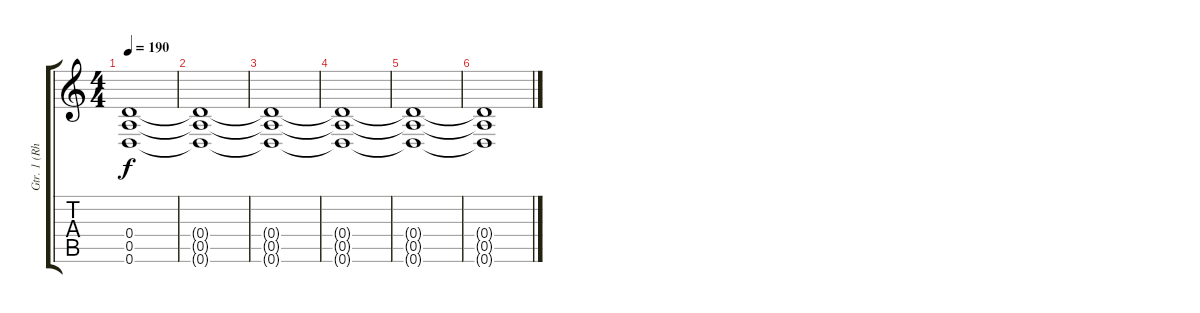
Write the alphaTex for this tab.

\track ("Gtr. 1 (Rhythm)" "Gtr. 1 (Rh") {instrument distortionguitar}
\staff {score tabs}
\tuning (E4 B3 G3 D3 A2 D2) {hide}
\ts (4 4)
\tempo 190
\clef g2
\ks c
(0.4{t} 0.5{t} 0.6{t}).1{dy f} |
(0.4{t} 0.5{t} 0.6{t}).1 |
(0.4{t} 0.5{t} 0.6{t}).1{volume 0} |
(0.4{t} 0.5{t} 0.6{t}).1 |
(0.4{t} 0.5{t} 0.6{t}).1 |
(0.4{t} 0.5{t} 0.6{t}).1
